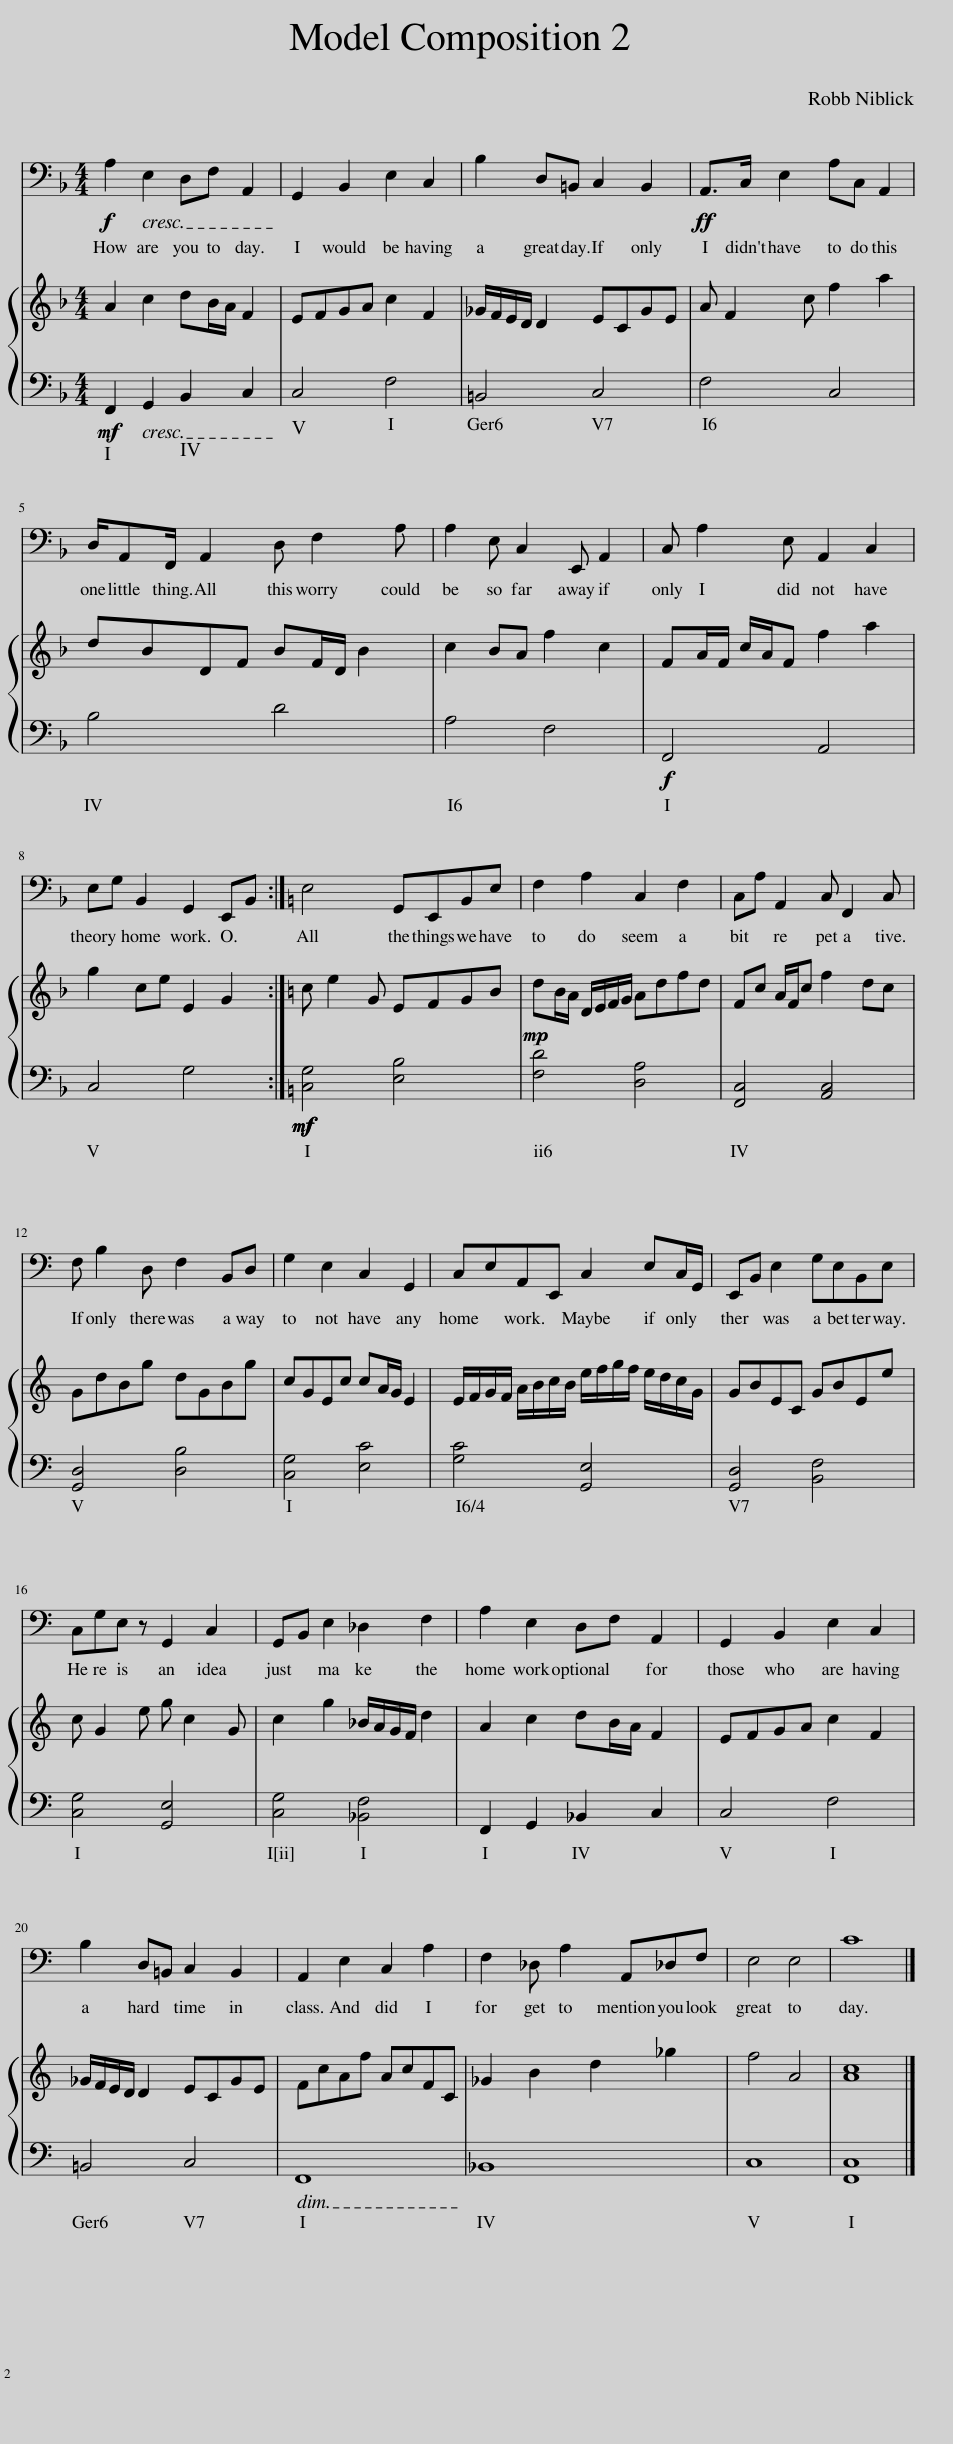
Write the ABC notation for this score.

X:1
%%score 1 { 2 | 3 }
L:1/8
M:4/4
I:linebreak $
K:F
V:1 bass
V:2 treble
V:3 bass
V:1
!f! A,2 E,2 D,F, A,,2 | G,,2 B,,2 E,2 C,2 | B,2 D,=B,, C,2 B,,2 |!ff! A,,>C, E,2 A,C, A,,2 |$ D,/A,,F,,/ A,,2 D, F,2 A, | %5
 A,2 E, C,2 E,, A,,2 | C, A,2 E, A,,2 C,2 |$ E,G, B,,2 G,,2 E,,B,, :|[K:C] E,4 G,,E,,B,,E, | F,2 A,2 C,2 F,2 | %10
 C,A, A,,2 C, F,,2 C, |$ F, B,2 D, F,2 B,,D, | G,2 E,2 C,2 G,,2 | C,E,A,,E,, C,2 E,C,/G,,/ | E,,B,, E,2 G,E,B,,E, |$ %15
 C,G,E, z G,,2 C,2 | G,,B,, E,2 _D,2 F,2 | A,2 E,2 D,F, A,,2 | G,,2 B,,2 E,2 C,2 |$ B,2 D,=B,, C,2 B,,2 | %20
 A,,2 E,2 C,2 A,2 | F,2 _D, A,2 A,,_D,F, | E,4 E,4 | C8 |] %24
V:2
 A2 c2 dB/A/ F2 | EFGA c2 F2 | _G/F/E/D/ D2 ECGE | A F2 c f2 a2 |$ dBDF BF/D/ B2 | %5
 c2 BA f2 c2 | FA/F/ c/A/F f2 a2 |$ g2 ce E2 G2 :|[K:C] c e2 G EFGB |!mp! dB/A/ D/E/F/G/ Adfd | %10
 Fc A/F/c f2 dc |$ GdBg dGBg | cGEc cA/G/ E2 | E/F/G/F/ A/B/c/B/ e/f/g/f/ e/d/c/G/ | GBEC GBEe |$ %15
 c G2 e g c2 G | c2 g2 _B/A/G/F/ d2 | A2 c2 dB/A/ F2 | EFGA c2 F2 |$ _G/F/E/D/ D2 ECGE | %20
 FcAf AcFC | _G2 B2 d2 _g2 | f4 A4 | [Ac]8 |] %24
V:3
!mf! F,,2 G,,2 B,,2 C,2 | C,4 F,4 | =B,,4 C,4 | F,4 C,4 |$ B,4 D4 | %5
 A,4 F,4 |!f! F,,4 A,,4 |$ C,4 G,4 :|[K:C]!mf!!mf! [C,G,]4 [E,B,]4 | [F,D]4 [D,A,]4 | %10
 [F,,C,]4 [A,,C,]4 |$ [G,,D,]4 [D,B,]4 | [C,G,]4 [E,C]4 | [G,C]4 [G,,E,]4 | [G,,D,]4 [B,,F,]4 |$ %15
 [C,G,]4 [G,,E,]4 | [C,G,]4 [_B,,F,]4 | F,,2 G,,2 _B,,2 C,2 | C,4 F,4 |$ =B,,4 C,4 | %20
 F,,8 | _B,,8 | C,8 | [F,,C,]8 |] %24
